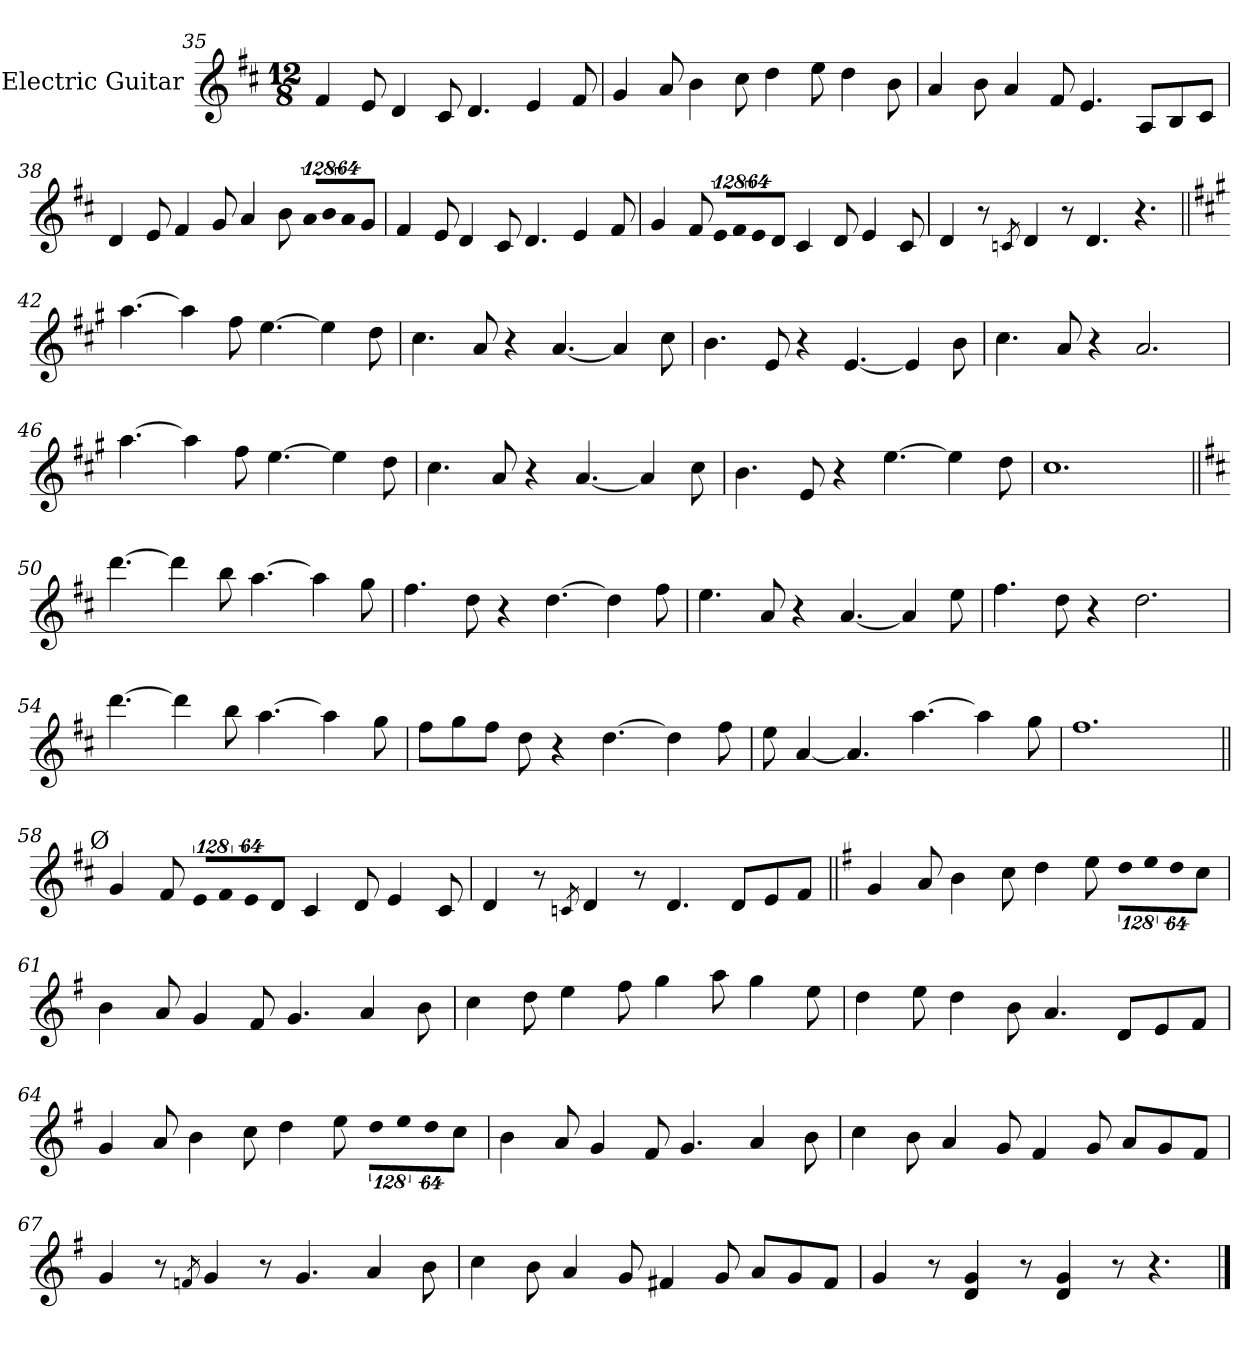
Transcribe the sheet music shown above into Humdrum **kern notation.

**kern
*part1
*staff1
*I"Electric Guitar
*I'E. Gtr.
*clefG2
*ITrd7c12
*k[f#c#]
*D:
*M12/8
=35
4F#i/
8Ei/
4Di/
8C#i/
4.Di/
4Ei/
8F#i/
=36
4Gi/
8Ai/
4Bi\
8c#i\
4di\
8ei\
4di\
8Bi\
=37
4Ai/
8Bi\
4Ai/
8F#i/
4.Ei/
8AAi/L
8BBi/
8C#i/J
!!LO:LB:g=z
=38
4Di/
8Ei/
4F#i/
8Gi/
4Ai/
8Bi\
!LO:N:vis=8
1024%85Ai/L
!LO:N:vis=8
1024%85Bi/
!LO:N:vis=8
512%43Ai/
8Gi/J
=39
4F#i/
8Ei/
4Di/
8C#i/
4.Di/
4Ei/
8F#i/
=40
4Gi/
8F#i/
!LO:N:vis=8
1024%85Ei/L
!LO:N:vis=8
1024%85F#i/
!LO:N:vis=8
512%43Ei/
8Di/J
4C#i/
8Di/
4Ei/
8C#i/
=41
4Di/
8r
8qCni/
4Di/
8r
4.Di/
4.r
!!LO:PB:g=z
=42||
*k[f#c#g#]
*A:
[>4.ai\
4ai\]
8f#i\
[>4.ei\
4ei\]
8di\
=43
4.c#i\
8Ai/
4r
[<4.Ai/
4Ai/]
8c#i\
=44
4.Bi\
8Ei/
4r
[<4.Ei/
4Ei/]
8Bi\
=45
4.c#i\
8Ai/
4r
2.Ai/
!!LO:LB:g=z
=46
[>4.ai\
4ai\]
8f#i\
[>4.ei\
4ei\]
8di\
=47
4.c#i\
8Ai/
4r
[<4.Ai/
4Ai/]
8c#i\
=48
4.Bi\
8Ei/
4r
[>4.ei\
4ei\]
8di\
=49
1.c#i
!!LO:LB:g=z
=50||
*k[f#c#]
*D:
[>4.ddi\
4ddi\]
8bi\
[>4.ai\
4ai\]
8gi\
=51
4.f#i\
8di\
4r
[>4.di\
4di\]
8f#i\
=52
4.ei\
8Ai/
4r
[<4.Ai/
4Ai/]
8ei\
=53
4.f#i\
8di\
4r
2.di\
!!LO:LB:g=z
=54
[>4.ddi\
4ddi\]
8bi\
[>4.ai\
4ai\]
8gi\
=55
8f#i\L
8gi\
8f#i\J
8di\
4r
[>4.di\
4di\]
8f#i\
=56
8ei\
[<4Ai/
4.Ai/]
[>4.ai\
4ai\]
8gi\
=57
1.f#i
!!LO:LB:g=z
=58||
!LO:TX:a:rj:t=Ø
4Gi/
8F#i/
!LO:N:vis=8
1024%85Ei/L
!LO:N:vis=8
1024%85F#i/
!LO:N:vis=8
512%43Ei/
8Di/J
4C#i/
8Di/
4Ei/
8C#i/
=59
4Di/
8r
8qCni/
4Di/
8r
4.Di/
8Di/L
8Ei/
8F#i/J
=60||
*k[f#]
*G:
4Gi/
8Ai/
4Bi\
8ci\
4di\
8ei\
!LO:N:vis=8
1024%85di\L
!LO:N:vis=8
1024%85ei\
!LO:N:vis=8
512%43di\
8ci\J
=61
4Bi\
8Ai/
4Gi/
8F#i/
4.Gi/
4Ai/
8Bi\
!!LO:LB:g=z
=62
4ci\
8di\
4ei\
8f#i\
4gi\
8ai\
4gi\
8ei\
=63
4di\
8ei\
4di\
8Bi\
4.Ai/
8Di/L
8Ei/
8F#i/J
=64
4Gi/
8Ai/
4Bi\
8ci\
4di\
8ei\
!LO:N:vis=8
1024%85di\L
!LO:N:vis=8
1024%85ei\
!LO:N:vis=8
512%43di\
8ci\J
=65
4Bi\
8Ai/
4Gi/
8F#i/
4.Gi/
4Ai/
8Bi\
!!LO:LB:g=z
=66
4ci\
8Bi\
4Ai/
8Gi/
4F#i/
8Gi/
8Ai/L
8Gi/
8F#i/J
=67
4Gi/
8r
8qFni/
4Gi/
8r
4.Gi/
4Ai/
8Bi\
=68
4ci\
8Bi\
4Ai/
8Gi/
4F#Xi/
8Gi/
8Ai/L
8Gi/
8F#i/J
=69
4Gi/
8r
4Di/ 4Gi
8r
4Di/ 4Gi
8r
4.r
==
*-
